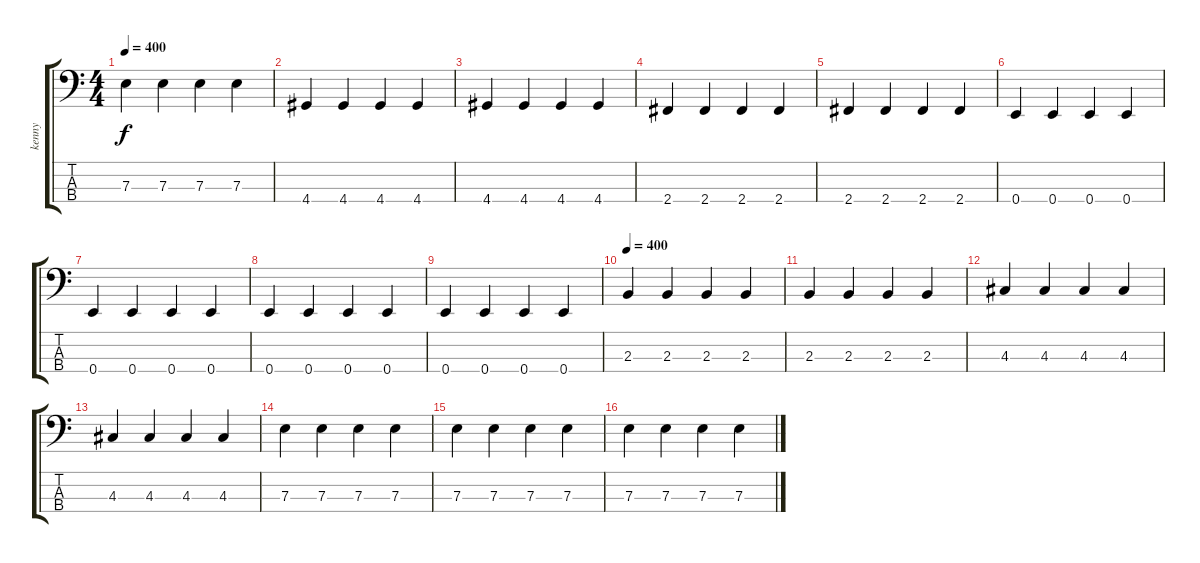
\track ("kenny" "kenny") {instrument electricbasspick}
\staff {score tabs}
\tuning (G2 D2 A1 E1) {hide}
\ts (4 4)
\tempo 400
\clef f4
\ks c
7.3.4{dy f} 7.3.4 7.3.4 7.3.4 |
4.4.4 4.4.4 4.4.4 4.4.4 |
4.4.4 4.4.4 4.4.4 4.4.4 |
2.4.4 2.4.4 2.4.4 2.4.4 |
2.4.4 2.4.4 2.4.4 2.4.4 |
0.4.4 0.4.4 0.4.4 0.4.4 |
0.4.4 0.4.4 0.4.4 0.4.4 |
0.4.4 0.4.4 0.4.4 0.4.4 |
0.4.4 0.4.4 0.4.4 0.4.4 |
\tempo 400
2.3.4 2.3.4 2.3.4 2.3.4 |
2.3.4 2.3.4 2.3.4 2.3.4 |
4.3.4 4.3.4 4.3.4 4.3.4 |
4.3.4 4.3.4 4.3.4 4.3.4 |
7.3.4 7.3.4 7.3.4 7.3.4 |
7.3.4 7.3.4 7.3.4 7.3.4 |
7.3.4 7.3.4 7.3.4 7.3.4
